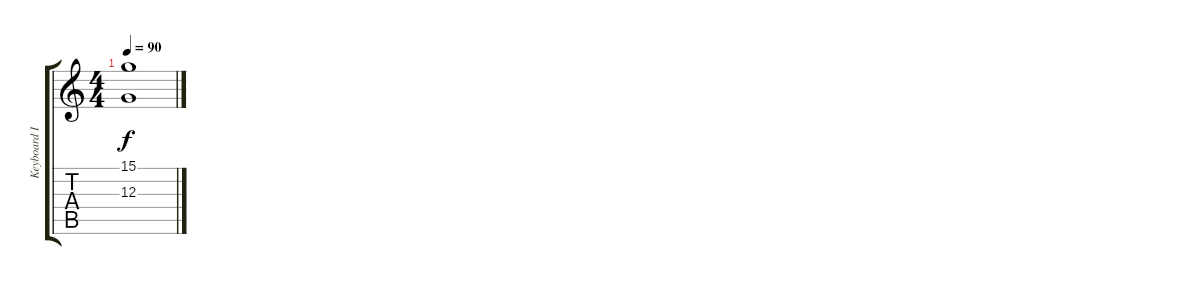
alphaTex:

\track ("Keyboard III (Strings)" "Keyboard I") {instrument stringensemble1}
\staff {score tabs}
\tuning (E4 B3 G3 D3 A2 E2) {hide}
\ts (4 4)
\tempo 90
\clef g2
\ks c
(15.1{t} 12.3{t}).1{dy f}
